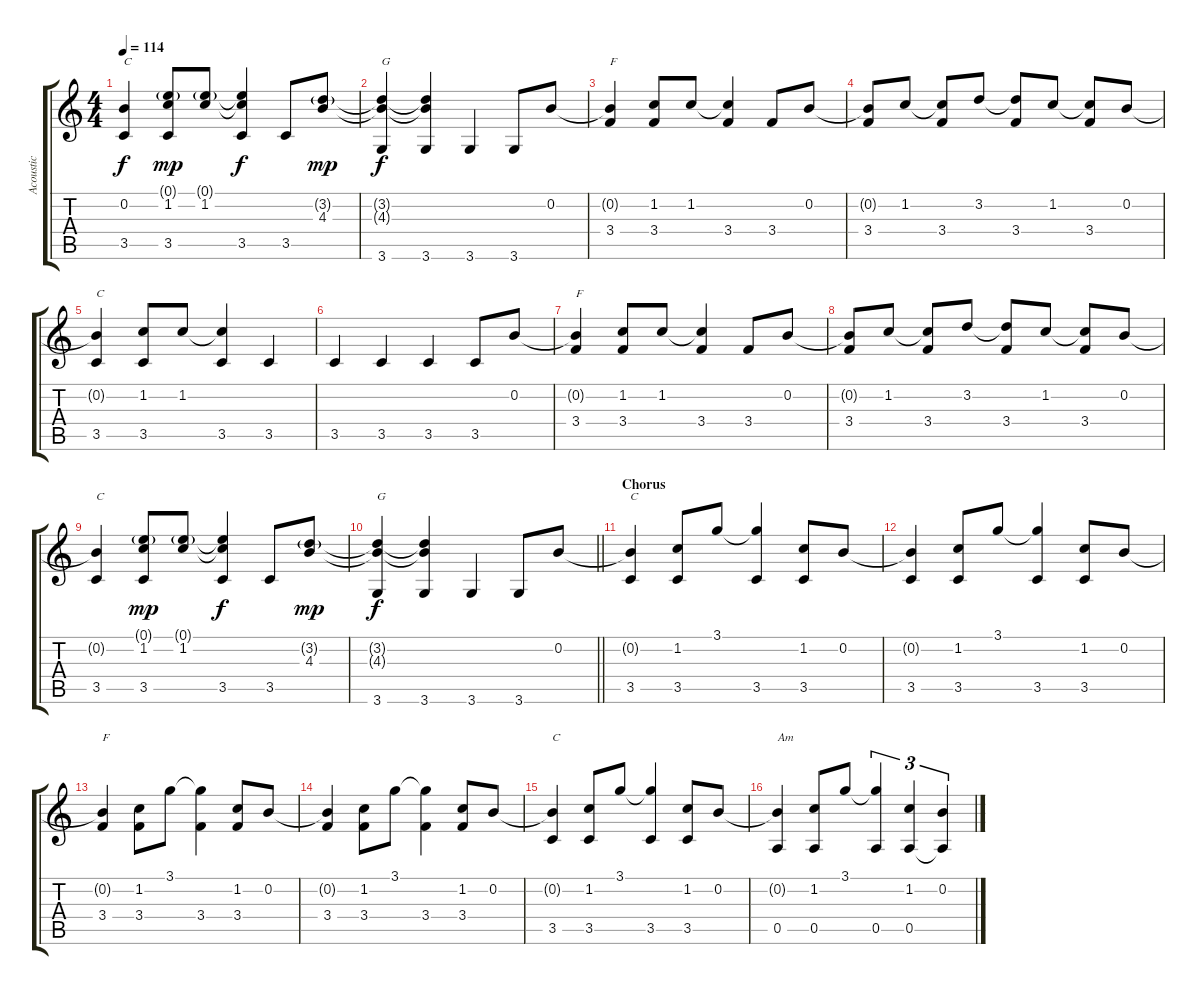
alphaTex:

\track ("Acoustic" "Acoustic") {instrument acousticguitarsteel}
\staff {score tabs}
\tuning (E4 B3 G3 D3 A2 E2) {hide}
\ts (4 4)
\tempo 114
\clef g2
\ks c
(0.2{t} 3.5).4{txt "C" dy f} (0.1{g} 1.2 3.5).8{dy mp} (0.1{g} 1.2).8 (0.1{t} 1.2{t} 3.5).4{dy f} 3.5.8 (3.2{g} 4.3).8{dy mp} |
(3.2{t} 4.3{t} 3.6).4{txt "G" dy f} (3.2{t} 4.3{t} 3.6).4 3.6.4 3.6.8 0.2.8 |
(0.2{t} 3.4).4{txt "F"} (1.2 3.4).8 1.2.8 (1.2{t} 3.4).4 3.4.8 0.2.8 |
(0.2{t} 3.4).8 1.2.8 (1.2{t} 3.4).8 3.2.8 (3.2{t} 3.4).8 1.2.8 (1.2{t} 3.4).8 0.2.8 |
(0.2{t} 3.5).4{txt "C"} (1.2 3.5).8 1.2.8 (1.2{t} 3.5).4 3.5.4 |
3.5.4 3.5.4 3.5.4 3.5.8 0.2.8 |
(0.2{t} 3.4).4{txt "F"} (1.2 3.4).8 1.2.8 (1.2{t} 3.4).4 3.4.8 0.2.8 |
(0.2{t} 3.4).8 1.2.8 (1.2{t} 3.4).8 3.2.8 (3.2{t} 3.4).8 1.2.8 (1.2{t} 3.4).8 0.2.8 |
(0.2{t} 3.5).4{txt "C"} (0.1{g} 1.2 3.5).8{dy mp} (0.1{g} 1.2).8 (0.1{t} 1.2{t} 3.5).4{dy f} 3.5.8 (3.2{g} 4.3).8{dy mp} |
\barLineRight lightlight
(3.2{t} 4.3{t} 3.6).4{txt "G" dy f} (3.2{t} 4.3{t} 3.6).4 3.6.4 3.6.8 0.2.8 |
\section ("" "Chorus")
(0.2{t} 3.5).4{txt "C"} (1.2 3.5).8 3.1.8 (3.1{t} 3.5).4 (1.2 3.5).8 0.2.8 |
(0.2{t} 3.5).4 (1.2 3.5).8 3.1.8 (3.1{t} 3.5).4 (1.2 3.5).8 0.2.8 |
(0.2{t} 3.4).4{txt "F"} (1.2 3.4).8 3.1.8 (3.1{t} 3.4).4 (1.2 3.4).8 0.2.8 |
(0.2{t} 3.4).4 (1.2 3.4).8 3.1.8 (3.1{t} 3.4).4 (1.2 3.4).8 0.2.8 |
(0.2{t} 3.5).4{txt "C"} (1.2 3.5).8 3.1.8 (3.1{t} 3.5).4 (1.2 3.5).8 0.2.8 |
(0.2{t} 0.5).4{txt "Am"} (1.2 0.5).8 3.1.8 (3.1{t} 0.5).4{tu (3 2)} (1.2 0.5).4{tu (3 2)} (0.2 0.5{t}).4{tu (3 2)}
